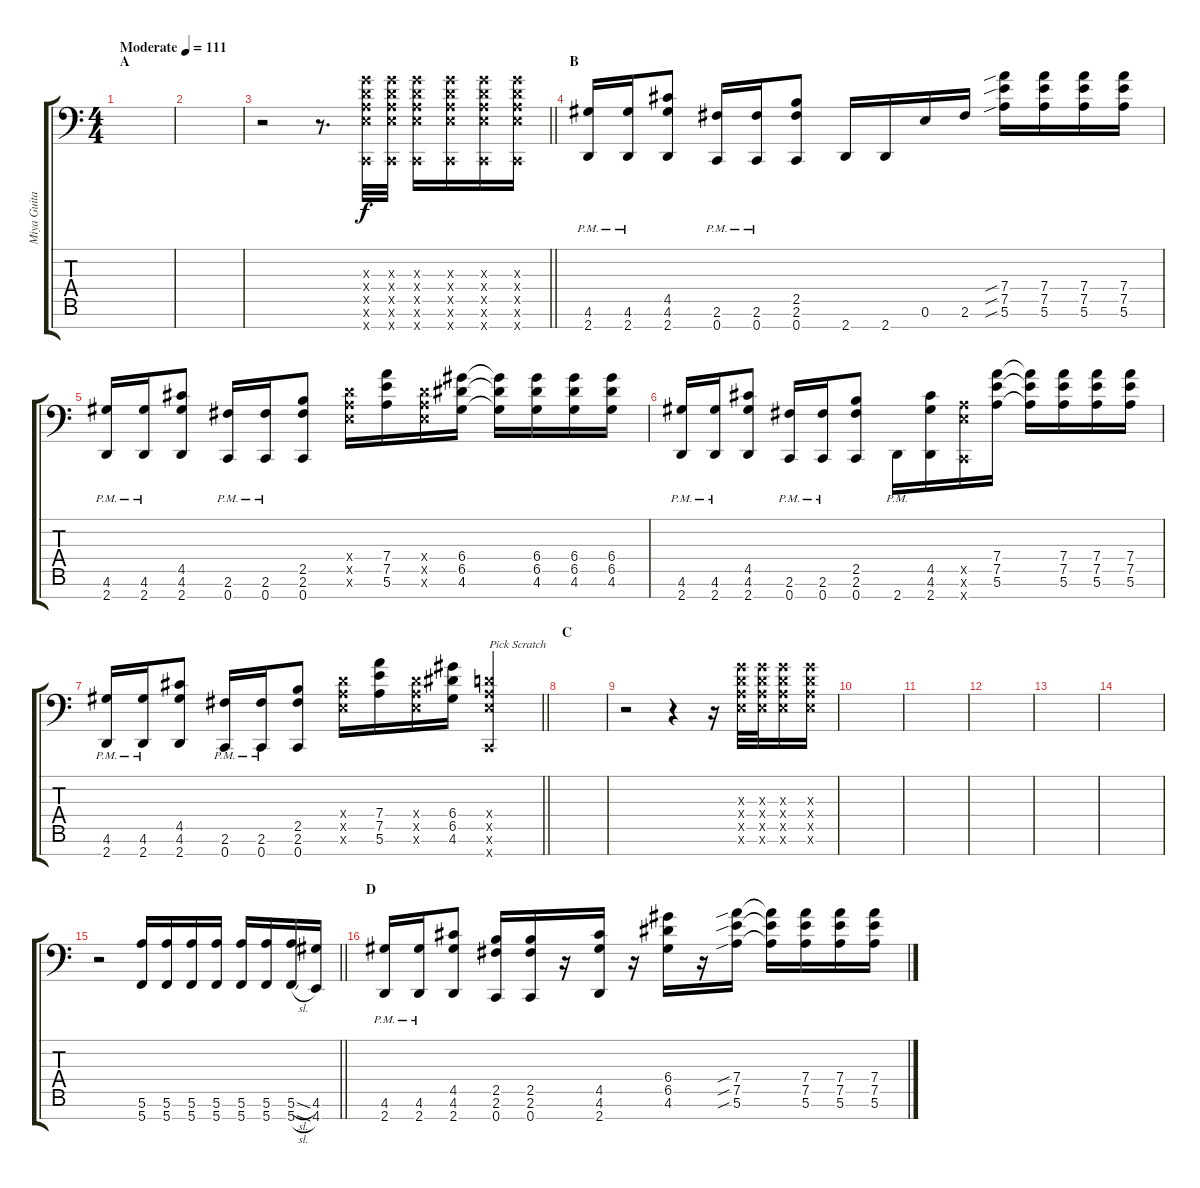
\track ("Miya Guitar II" "Miya Guita") {instrument distortionguitar}
\staff {score tabs}
\tuning (E4 B3 G3 D3 A2 E2 C-1) {hide}
\ts (4 4)
\section ("" "A")
\tempo (111 "Moderate")
\clef f4
\ks c
|
|
\barLineRight lightlight
r.2 r.8{d} (0.3{x} 0.4{x} 0.5{x} 0.6{x} 0.7{x}).32 (0.3{x} 0.4{x} 0.5{x} 0.6{x} 0.7{x}).32 (0.3{x} 0.4{x} 0.5{x} 0.6{x} 0.7{x}).16 (0.3{x} 0.4{x} 0.5{x} 0.6{x} 0.7{x}).16 (0.3{x} 0.4{x} 0.5{x} 0.6{x} 0.7{x}).16 (0.3{x} 0.4{x} 0.5{x} 0.6{x} 0.7{x}).16 |
\section ("" "B")
(4.6{pm} 2.7{pm}).16 (4.6{pm} 2.7{pm}).16 (4.5 4.6 2.7).8 (2.6{pm} 0.7{pm}).16 (2.6{pm} 0.7{pm}).16 (2.5 2.6 0.7).8 2.7.16 2.7.16 0.6.16 2.6.16 (7.4{sib} 7.5{sib} 5.6{sib}).16 (7.4 7.5 5.6).16 (7.4 7.5 5.6).16 (7.4 7.5 5.6).16 |
(4.6{pm} 2.7{pm}).16 (4.6{pm} 2.7{pm}).16 (4.5 4.6 2.7).8 (2.6{pm} 0.7{pm}).16 (2.6{pm} 0.7{pm}).16 (2.5 2.6 0.7).8 (0.4{x} 0.5{x} 0.6{x}).16 (7.4 7.5 5.6).16 (0.4{x} 0.5{x} 0.6{x}).16 (6.4 6.5 4.6).16 (6.4{t} 6.5{t} 4.6{t}).16 (6.4 6.5 4.6).16 (6.4 6.5 4.6).16 (6.4 6.5 4.6).16 |
(4.6{pm} 2.7{pm}).16 (4.6{pm} 2.7{pm}).16 (4.5 4.6 2.7).8 (2.6{pm} 0.7{pm}).16 (2.6{pm} 0.7{pm}).16 (2.5 2.6 0.7).8 2.7{pm}.16 (4.5 4.6 2.7).16 (0.5{x} 0.6{x} 0.7{x}).16 (7.4 7.5 5.6).16 (7.4{t} 7.5{t} 5.6{t}).16 (7.4 7.5 5.6).16 (7.4 7.5 5.6).16 (7.4 7.5 5.6).16 |
\barLineRight lightlight
(4.6{pm} 2.7{pm}).16 (4.6{pm} 2.7{pm}).16 (4.5 4.6 2.7).8 (2.6{pm} 0.7{pm}).16 (2.6{pm} 0.7{pm}).16 (2.5 2.6 0.7).8 (0.4{x} 0.5{x} 0.6{x}).16 (7.4 7.5 5.6).16 (0.4{x} 0.5{x} 0.6{x}).16 (6.4 6.5 4.6).16 (0.4{x} 0.5{x} 0.6{x} 0.7{x}).4{txt "Pick Scratch"} |
\section ("" "C")
|
r.2 r.4 r.16 (0.3{x} 0.4{x} 0.5{x} 0.6{x}).32 (0.3{x} 0.4{x} 0.5{x} 0.6{x}).32 (0.3{x} 0.4{x} 0.5{x} 0.6{x}).16 (0.3{x} 0.4{x} 0.5{x} 0.6{x}).16 |
|
|
|
|
|
\barLineRight lightlight
r.2 (5.6 5.7).16 (5.6 5.7).16 (5.6 5.7).16 (5.6 5.7).16 (5.6 5.7).16 (5.6 5.7).16 (5.6{sl} 5.7{sl}).16 (4.6 4.7).16 |
\section ("" "D")
(4.6{pm} 2.7{pm}).16 (4.6{pm} 2.7{pm}).16 (4.5 4.6 2.7).8 (2.5 2.6 0.7).16 (2.5 2.6 0.7).16 r.16 (4.5 4.6 2.7).16 r.16 (6.4 6.5 4.6).16 r.16 (7.4{sib} 7.5{sib} 5.6{sib}).16 (7.4{t} 7.5{t} 5.6{t}).16 (7.4 7.5 5.6).16 (7.4 7.5 5.6).16 (7.4 7.5 5.6).16
